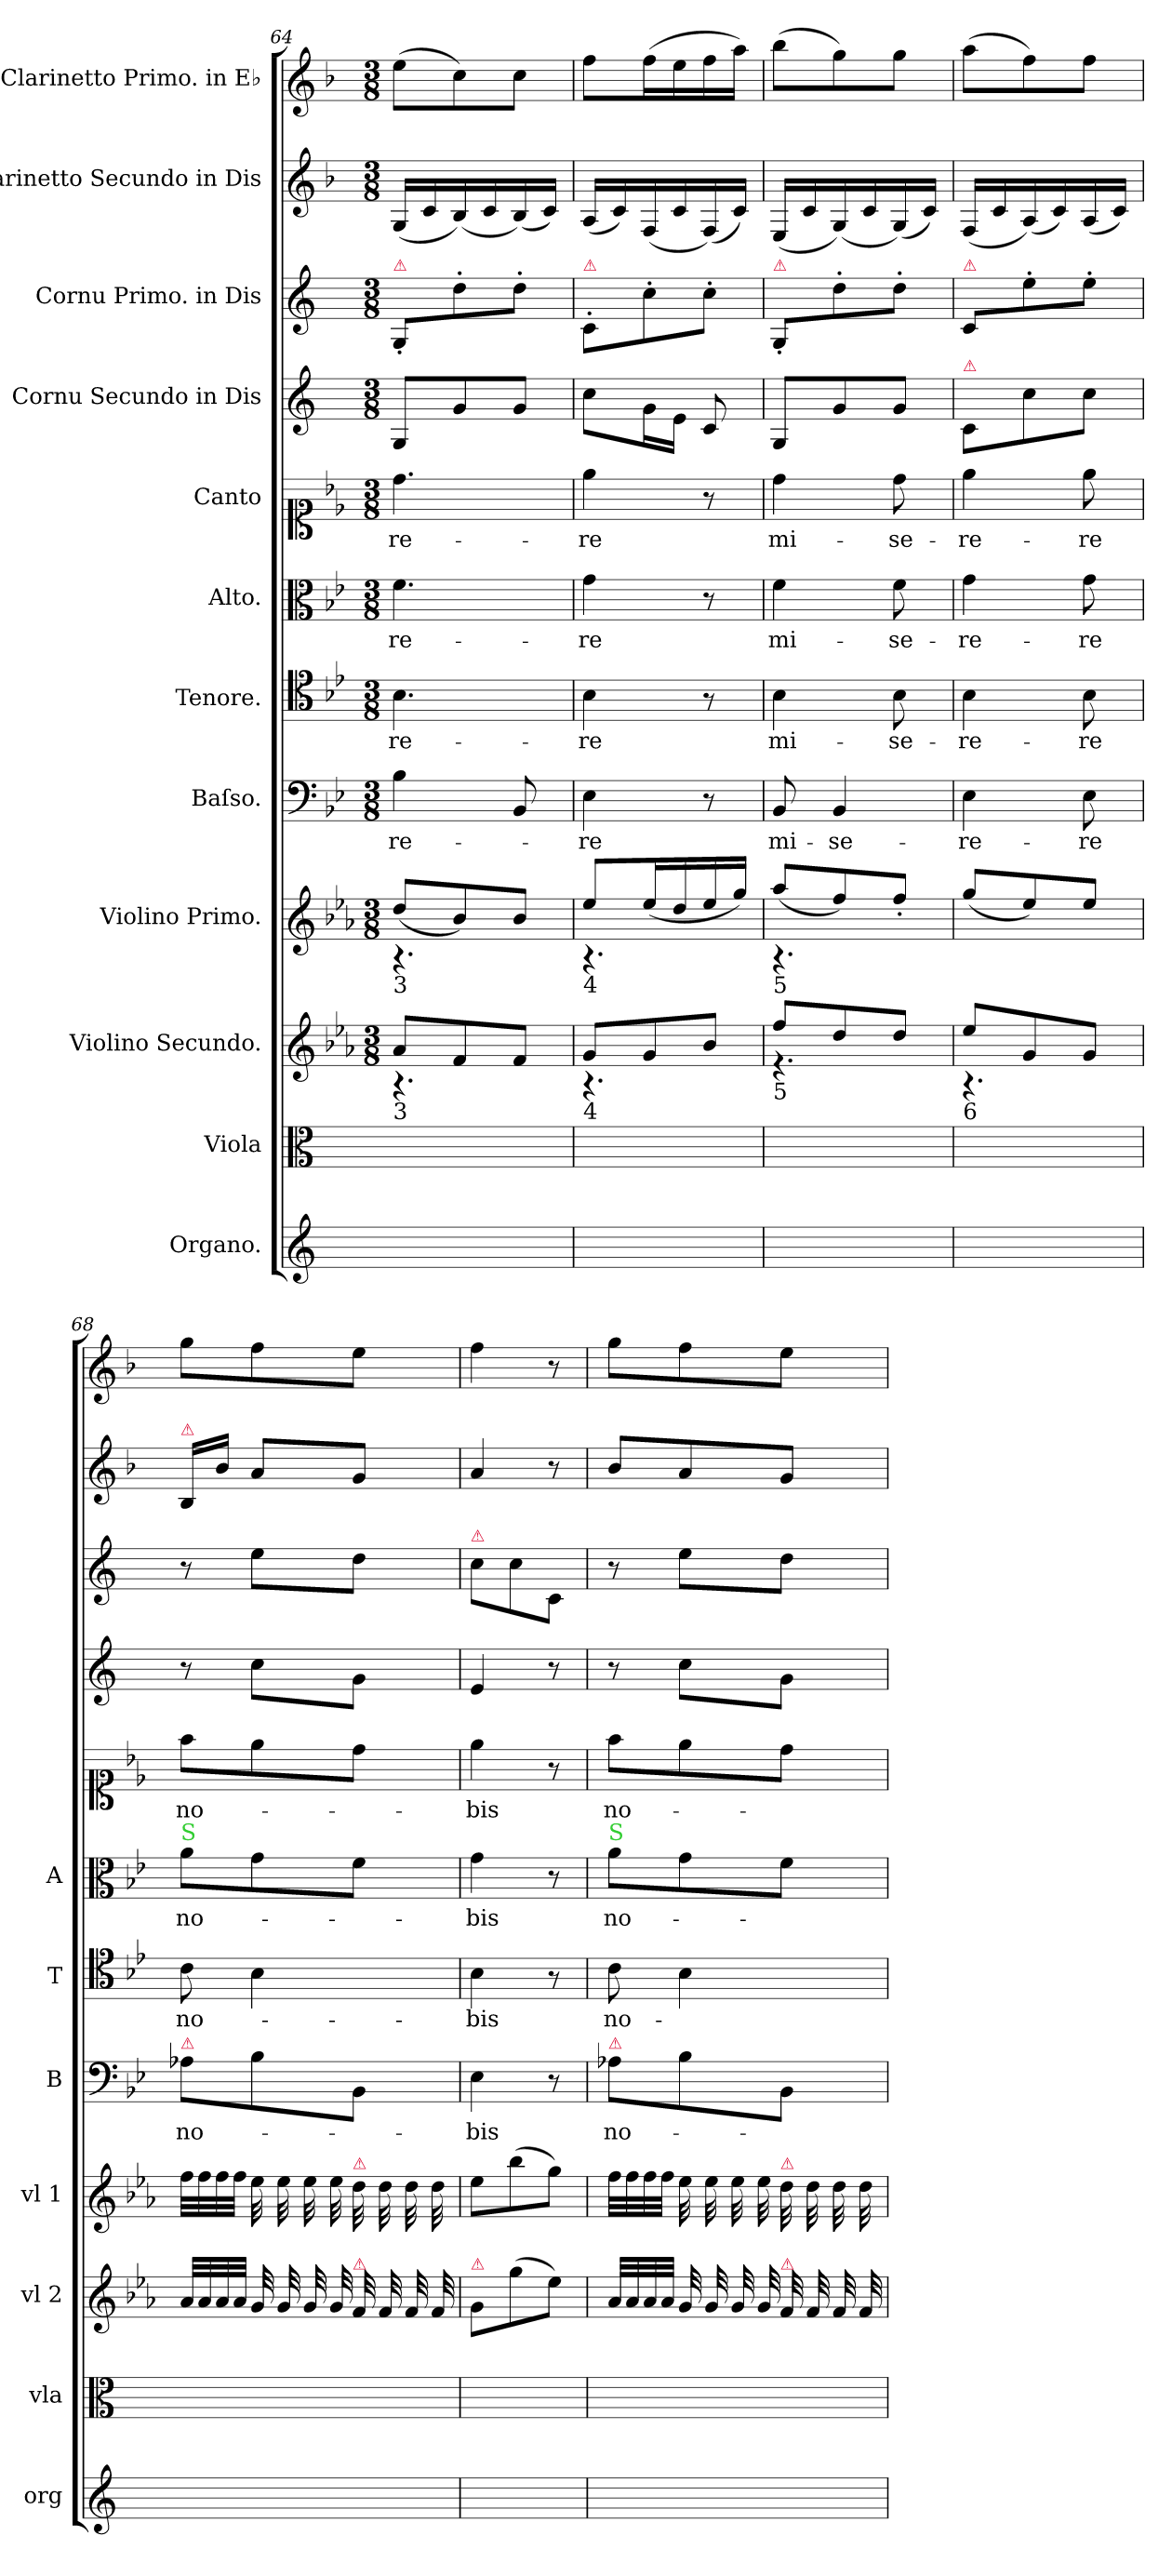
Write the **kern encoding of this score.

**kern	**kern	**kern	**dynam	**kern	**dynam	**kern	**text	**dynam	**kern	**text	**dynam	**kern	**text	**dynam	**kern	**text	**dynam	**kern	**dynam	**kern	**dynam	**kern	**dynam	**kern	**dynam
*part12	*part11	*part10	*part10	*part9	*part9	*part8	*part8	*part8	*part7	*part7	*part7	*part6	*part6	*part6	*part5	*part5	*part5	*part4	*part4	*part3	*part3	*part2	*part2	*part1	*part1
*staff12	*staff11	*staff10	*staff10	*staff9	*staff9	*staff8	*staff8	*staff8	*staff7	*staff7	*staff7	*staff6	*staff6	*staff6	*staff5	*staff5	*staff5	*staff4	*staff4	*staff3	*staff3	*staff2	*staff2	*staff1	*staff1
*I"Organo.	*I"Viola	*I"Violino Secundo.	*	*I"Violino Primo.	*	*I"Baſso.	*	*	*I"Tenore.	*	*	*I"Alto.	*	*	*I"Canto	*	*	*I"Cornu Secundo in Dis	*	*I"Cornu Primo. in Dis	*	*I"Clarinetto Secundo in Dis	*	*I"Clarinetto Primo. in E♭	*
*I'org	*I'vla	*I'vl 2	*	*I'vl 1	*	*I'B	*	*	*I'T	*	*	*I'A	*	*	*	*	*	*	*	*	*	*	*	*	*
*clefG2	*clefC3	*clefG2	*	*clefG2	*	*clefF4	*	*	*clefC4	*	*	*clefC3	*	*	*clefC1	*	*	*clefG2	*	*clefG2	*	*clefG2	*	*clefG2	*
*	*	*	*	*	*	*	*	*	*	*	*	*	*	*	*	*	*	*ITrd-2c-3	*	*ITrd-2c-3	*	*ITrd1c2	*	*ITrd1c2	*
*	*	*k[b-e-a-]	*	*k[b-e-a-]	*	*k[b-e-]	*	*	*k[b-e-]	*	*	*k[b-e-]	*	*	*k[b-e-]	*	*	*k[b-e-a-]	*	*k[b-e-a-]	*	*k[b-e-a-]	*	*k[b-e-a-]	*
*	*	*M3/8	*	*M3/8	*	*M3/8	*	*	*M3/8	*	*	*M3/8	*	*	*M3/8	*	*	*M3/8	*	*M3/8	*	*M3/8	*	*M3/8	*
=64	=64	=64	=64	=64	=64	=64	=64	=64	=64	=64	=64	=64	=64	=64	=64	=64	=64	=64	=64	=64	=64	=64	=64	=64	=64
*	*	*^	*	*^	*	*	*	*	*	*	*	*	*	*	*	*	*	*	*	*	*	*	*	*	*
!	!	!	!	!	!	!	!	!	!	!	!	!	!	!	!	!	!	!	!	!	!	!LO:TX:a:color=crimson:t=⚠	!	!	!	!	!
!	!	!	!	!	!LO:TX:b:t=3	!	!	!	!	!	!	!	!	!	!	!	!	!	!	!	!	!	!	!	!	!	!
!	!	!LO:TX:b:t=3	!	!	!	!	!	!	!	!	!	!	!	!	!	!	!	!	!	!	!	!	!	!	!	!	!
4.ryy	4.ryy	8a-!/L	4.r	.	4.rA	(8dd!/L	.	4B-\	-re-	.	4.B-\	-re-	.	4.f\	-re-	.	4.dd\	-re-	.	8B-/L	.	8B-'/L	.	(16F/LL	.	(8dd\L	.
.	.	.	.	.	.	.	.	.	.	.	.	.	.	.	.	.	.	.	.	.	.	.	.	16B-/	.	.	.
.	.	8f!/	.	.	.	8b-!/)	.	.	.	.	.	.	.	.	.	.	.	.	.	8b-/	.	8ff'\	.	(16A-/)	.	8b-\)	.
.	.	.	.	.	.	.	.	.	.	.	.	.	.	.	.	.	.	.	.	.	.	.	.	16B-/	.	.	.
.	.	8f!/J	.	.	.	8b-!/J	.	8BB-/	.	.	.	.	.	.	.	.	.	.	.	8b-/J	.	8ff'\J	.	(16A-/)	.	8b-\J	.
.	.	.	.	.	.	.	.	.	.	.	.	.	.	.	.	.	.	.	.	.	.	.	.	16B-/JJ)	.	.	.
=65	=65	=65	=65	=65	=65	=65	=65	=65	=65	=65	=65	=65	=65	=65	=65	=65	=65	=65	=65	=65	=65	=65	=65	=65	=65	=65	=65
!	!	!	!	!	!	!	!	!	!	!	!	!	!	!	!	!	!	!	!	!	!	!LO:TX:a:color=crimson:t=⚠	!	!	!	!	!
!	!	!	!	!	!LO:TX:b:t=4	!	!	!	!	!	!	!	!	!	!	!	!	!	!	!	!	!	!	!	!	!	!
!	!	!LO:TX:b:t=4	!	!	!	!	!	!	!	!	!	!	!	!	!	!	!	!	!	!	!	!	!	!	!	!	!
4.ryy	4.ryy	8g!/L	4.r	.	4.rA	8ee-!/L	.	4E-\	-re	.	4B-\	-re	.	4g\	-re	.	4ee-\	-re	.	8ee-\L	.	8e-'/L	.	(16G/LL	.	8ee-\L	.
.	.	.	.	.	.	.	.	.	.	.	.	.	.	.	.	.	.	.	.	.	.	.	.	16B-/)	.	.	.
.	.	8g!/	.	.	.	(16ee-!/L	.	.	.	.	.	.	.	.	.	.	.	.	.	16b-\L	.	8ee-'\	.	(16E-/	.	(16ee-\L	.
.	.	.	.	.	.	16dd!/	.	.	.	.	.	.	.	.	.	.	.	.	.	16g\JJ	.	.	.	16B-/	.	16dd\	.
.	.	8b-!/J	.	.	.	16ee-!/	.	8r	.	.	8r	.	.	8r	.	.	8r	.	.	8e-/	.	8ee-'\J	.	(16E-/)	.	16ee-\	.
.	.	.	.	.	.	16gg!/JJ)	.	.	.	.	.	.	.	.	.	.	.	.	.	.	.	.	.	16B-/JJ)	.	16gg\JJ)	.
=66	=66	=66	=66	=66	=66	=66	=66	=66	=66	=66	=66	=66	=66	=66	=66	=66	=66	=66	=66	=66	=66	=66	=66	=66	=66	=66	=66
!	!	!	!	!	!	!	!	!	!	!	!	!	!	!	!	!	!	!	!	!	!	!LO:TX:a:color=crimson:t=⚠	!	!	!	!	!
!	!	!	!	!	!LO:TX:b:t=5	!	!	!	!	!	!	!	!	!	!	!	!	!	!	!	!	!	!	!	!	!	!
!	!	!LO:TX:b:t=5	!	!	!	!	!	!	!	!	!	!	!	!	!	!	!	!	!	!	!	!	!	!	!	!	!
4.ryy	4.ryy	8ff!/L	4.r	.	4.rA	(8aa-!/L	.	8BB-/	mi-	.	4B-\	mi-	.	4f\	mi-	.	4dd\	mi-	.	8B-/L	.	8B-'/L	.	(16D/LL	.	(8aa-\L	.
.	.	.	.	.	.	.	.	.	.	.	.	.	.	.	.	.	.	.	.	.	.	.	.	16B-/	.	.	.
.	.	8dd!/	.	.	.	8ff!/)	.	4BB-/	-se-	.	.	.	.	.	.	.	.	.	.	8b-/	.	8ff'\	.	(16F/)	.	8ff\)	.
.	.	.	.	.	.	.	.	.	.	.	.	.	.	.	.	.	.	.	.	.	.	.	.	16B-/	.	.	.
.	.	8dd!/J	.	.	.	8ff'!/J	.	.	.	.	8B-\	-se-	.	8f\	-se-	.	8dd\	-se-	.	8b-/J	.	8ff'\J	.	(16F/)	.	8ff\J	.
.	.	.	.	.	.	.	.	.	.	.	.	.	.	.	.	.	.	.	.	.	.	.	.	16B-/JJ)	.	.	.
*	*	*	*	*	*v	*v	*	*	*	*	*	*	*	*	*	*	*	*	*	*	*	*	*	*	*	*	*
=67	=67	=67	=67	=67	=67	=67	=67	=67	=67	=67	=67	=67	=67	=67	=67	=67	=67	=67	=67	=67	=67	=67	=67	=67	=67	=67
!	!	!	!	!	!	!	!	!	!	!	!	!	!	!	!	!	!	!	!	!	!LO:TX:a:color=crimson:t=⚠	!	!	!	!	!
!	!	!	!	!	!	!	!	!	!	!	!	!	!	!	!	!	!	!	!LO:TX:a:color=crimson:t=⚠	!	!	!	!	!	!	!
!	!	!LO:TX:b:t=6	!	!	!	!	!	!	!	!	!	!	!	!	!	!	!	!	!	!	!	!	!	!	!	!
4.ryy	4.ryy	8ee-!/L	4.r	.	(8gg!/L	.	4E-\	-re-	.	4B-\	-re-	.	4g\	-re-	.	4ee-\	-re-	.	8e-/L	.	8e-/L	.	(16E-/LL	.	(8gg\L	.
.	.	.	.	.	.	.	.	.	.	.	.	.	.	.	.	.	.	.	.	.	.	.	16B-/	.	.	.
.	.	8g!/	.	.	8ee-!/)	.	.	.	.	.	.	.	.	.	.	.	.	.	8ee-\	.	8gg'\	.	(16G/)	.	8ee-\)	.
.	.	.	.	.	.	.	.	.	.	.	.	.	.	.	.	.	.	.	.	.	.	.	16B-/)	.	.	.
.	.	8g!/J	.	.	8ee-!/J	.	8E-\	-re	.	8B-\	-re	.	8g\	-re	.	8ee-\	-re	.	8ee-\J	.	8gg'\J	.	(16G/	.	8ee-\J	.
.	.	.	.	.	.	.	.	.	.	.	.	.	.	.	.	.	.	.	.	.	.	.	16B-/JJ)	.	.	.
*	*	*v	*v	*	*	*	*	*	*	*	*	*	*	*	*	*	*	*	*	*	*	*	*	*	*	*
=68	=68	=68	=68	=68	=68	=68	=68	=68	=68	=68	=68	=68	=68	=68	=68	=68	=68	=68	=68	=68	=68	=68	=68	=68	=68
!	!	!	!	!	!	!	!	!	!	!	!	!	!	!	!	!	!	!	!	!	!	!LO:TX:a:color=crimson:t=⚠	!	!	!
!	!	!	!	!	!	!	!	!	!	!	!	!LO:TX:a:color=limegreen:t=S	!	!	!	!	!	!	!	!	!	!	!	!	!
!	!	!	!	!	!	!LO:TX:a:color=crimson:t=⚠	!	!	!	!	!	!	!	!	!	!	!	!	!	!	!	!	!	!	!
!	!	!	!LO:DY:b	!	!LO:DY:b	!	!	!LO:DY:b	!	!	!LO:DY:a	!	!	!LO:DY:b	!	!	!LO:DY:b	!	!	!	!	!	!	!	!LO:DY:b
4.ryy	4.ryy	32a-/LLL	forto	32ff\LLL	forto	8A-\L	no-	fort	8c\	no-	fort	8a\L	no-	fort	8ff\L	no-	fort	8r	.	8r	.	16A-/LL	.	8ff\L	forto
.	.	32a-/	.	32ff\	.	.	.	.	.	.	.	.	.	.	.	.	.	.	.	.	.	.	.	.	.
!	!	!	!	!	!	!	!	!	!	!	!	!	!	!	!	!	!	!	!	!	!	!	!LO:DY:a	!	!
.	.	32a-/	.	32ff\	.	.	.	.	.	.	.	.	.	.	.	.	.	.	.	.	.	16a-\JJ	forto	.	.
.	.	32a-/JJJ	.	32ff\JJJ	.	.	.	.	.	.	.	.	.	.	.	.	.	.	.	.	.	.	.	.	.
!	!	!	!	!LO:TX:a:color=crimson:t=⚠	!	!	!	!	!	!	!	!	!	!	!	!	!	!	!	!	!	!	!	!	!
!	!	!LO:TX:a:color=crimson:t=⚠	!	!	!	!	!	!	!	!	!	!	!	!	!	!	!	!	!	!	!	!	!	!	!
!	!	!	!	!	!	!	!	!	!	!	!	!	!	!	!	!	!	!	!LO:DY:b	!	!LO:DY:b	!	!	!	!
*	*	*tremolo	*	*	*	*	*	*	*	*	*	*	*	*	*	*	*	*	*	*	*	*	*	*	*
*	*	*	*	*tremolo	*	*	*	*	*	*	*	*	*	*	*	*	*	*	*	*	*	*	*	*	*
.	.	32g/LLL	.	32ee-\LLL	.	8B-\	.	.	4B-\	.	.	8g\	.	.	8ee-\	.	.	8ee-\L	forto	8gg\L	forto	8g/L	.	8ee-\	.
.	.	32g/	.	32ee-\	.	.	.	.	.	.	.	.	.	.	.	.	.	.	.	.	.	.	.	.	.
.	.	32g/	.	32ee-\	.	.	.	.	.	.	.	.	.	.	.	.	.	.	.	.	.	.	.	.	.
.	.	32g/	.	32ee-\	.	.	.	.	.	.	.	.	.	.	.	.	.	.	.	.	.	.	.	.	.
!	!	!	!	!LO:TX:a:color=crimson:t=⚠	!	!	!	!	!	!	!	!	!	!	!	!	!	!	!	!	!	!	!	!	!
!	!	!LO:TX:a:color=crimson:t=⚠	!	!	!	!	!	!	!	!	!	!	!	!	!	!	!	!	!	!	!	!	!	!	!
.	.	32f/LLL	.	32dd\LLL	.	8BB-/J	.	.	.	.	.	8f\J	.	.	8dd\J	.	.	8b-\J	.	8ff\J	.	8f/J	.	8dd\J	.
.	.	32f/	.	32dd\	.	.	.	.	.	.	.	.	.	.	.	.	.	.	.	.	.	.	.	.	.
.	.	32f/	.	32dd\	.	.	.	.	.	.	.	.	.	.	.	.	.	.	.	.	.	.	.	.	.
.	.	32f/	.	32dd\	.	.	.	.	.	.	.	.	.	.	.	.	.	.	.	.	.	.	.	.	.
*	*	*	*	*Xtremolo	*	*	*	*	*	*	*	*	*	*	*	*	*	*	*	*	*	*	*	*	*
*	*	*Xtremolo	*	*	*	*	*	*	*	*	*	*	*	*	*	*	*	*	*	*	*	*	*	*	*
=69	=69	=69	=69	=69	=69	=69	=69	=69	=69	=69	=69	=69	=69	=69	=69	=69	=69	=69	=69	=69	=69	=69	=69	=69	=69
!	!	!	!	!	!	!	!	!	!	!	!	!	!	!	!	!	!	!	!	!LO:TX:a:color=crimson:t=⚠	!	!	!	!	!
!	!	!LO:TX:a:color=crimson:t=⚠	!	!	!	!	!	!	!	!	!	!	!	!	!	!	!	!	!	!	!	!	!	!	!
4.ryy	4.ryy	8g/L	.	8ee-\L	.	4E-\	-bis	.	4B-\	-bis	.	4g\	-bis	.	4ee-\	-bis	.	4g/	.	8ee-\L	.	4g/	.	4ee-\	.
.	.	(8gg\	.	(8bb-\	.	.	.	.	.	.	.	.	.	.	.	.	.	.	.	8ee-\	.	.	.	.	.
.	.	8ee-\J)	.	8gg\J)	.	8r	.	.	8r	.	.	8r	.	.	8r	.	.	8r	.	8e-/J	.	8r	.	8r	.
=70	=70	=70	=70	=70	=70	=70	=70	=70	=70	=70	=70	=70	=70	=70	=70	=70	=70	=70	=70	=70	=70	=70	=70	=70	=70
!	!	!	!	!	!	!	!	!	!	!	!	!LO:TX:a:color=limegreen:t=S	!	!	!	!	!	!	!	!	!	!	!	!	!
!	!	!	!	!	!	!LO:TX:a:color=crimson:t=⚠	!	!	!	!	!	!	!	!	!	!	!	!	!	!	!	!	!	!	!
4.ryy	4.ryy	32a-/LLL	.	32ff\LLL	.	8A-\L	no-	.	8c\	no-	.	8a\L	no-	.	8ff\L	no-	.	8r	.	8r	.	8a-/L	.	8ff\L	.
.	.	32a-/	.	32ff\	.	.	.	.	.	.	.	.	.	.	.	.	.	.	.	.	.	.	.	.	.
.	.	32a-/	.	32ff\	.	.	.	.	.	.	.	.	.	.	.	.	.	.	.	.	.	.	.	.	.
.	.	32a-/JJJ	.	32ff\JJJ	.	.	.	.	.	.	.	.	.	.	.	.	.	.	.	.	.	.	.	.	.
!	!	!	!	!LO:TX:a:color=crimson:t=⚠	!	!	!	!	!	!	!	!	!	!	!	!	!	!	!	!	!	!	!	!	!
!	!	!LO:TX:a:color=crimson:t=⚠	!	!	!	!	!	!	!	!	!	!	!	!	!	!	!	!	!	!	!	!	!	!	!
*	*	*tremolo	*	*	*	*	*	*	*	*	*	*	*	*	*	*	*	*	*	*	*	*	*	*	*
*	*	*	*	*tremolo	*	*	*	*	*	*	*	*	*	*	*	*	*	*	*	*	*	*	*	*	*
.	.	32g/LLL	.	32ee-\LLL	.	8B-\	.	.	4B-\	.	.	8g\	.	.	8ee-\	.	.	8ee-\L	.	8gg\L	.	8g/	.	8ee-\	.
.	.	32g/	.	32ee-\	.	.	.	.	.	.	.	.	.	.	.	.	.	.	.	.	.	.	.	.	.
.	.	32g/	.	32ee-\	.	.	.	.	.	.	.	.	.	.	.	.	.	.	.	.	.	.	.	.	.
.	.	32g/	.	32ee-\	.	.	.	.	.	.	.	.	.	.	.	.	.	.	.	.	.	.	.	.	.
!	!	!	!	!LO:TX:a:color=crimson:t=⚠	!	!	!	!	!	!	!	!	!	!	!	!	!	!	!	!	!	!	!	!	!
!	!	!LO:TX:a:color=crimson:t=⚠	!	!	!	!	!	!	!	!	!	!	!	!	!	!	!	!	!	!	!	!	!	!	!
.	.	32f/LLL	.	32dd\LLL	.	8BB-/J	.	.	.	.	.	8f\J	.	.	8dd\J	.	.	8b-\J	.	8ff\J	.	8f/J	.	8dd\J	.
.	.	32f/	.	32dd\	.	.	.	.	.	.	.	.	.	.	.	.	.	.	.	.	.	.	.	.	.
.	.	32f/	.	32dd\	.	.	.	.	.	.	.	.	.	.	.	.	.	.	.	.	.	.	.	.	.
.	.	32f/	.	32dd\	.	.	.	.	.	.	.	.	.	.	.	.	.	.	.	.	.	.	.	.	.
*	*	*	*	*Xtremolo	*	*	*	*	*	*	*	*	*	*	*	*	*	*	*	*	*	*	*	*	*
*	*	*Xtremolo	*	*	*	*	*	*	*	*	*	*	*	*	*	*	*	*	*	*	*	*	*	*	*
=	=	=	=	=	=	=	=	=	=	=	=	=	=	=	=	=	=	=	=	=	=	=	=	=	=
*-	*-	*-	*-	*-	*-	*-	*-	*-	*-	*-	*-	*-	*-	*-	*-	*-	*-	*-	*-	*-	*-	*-	*-	*-	*-
